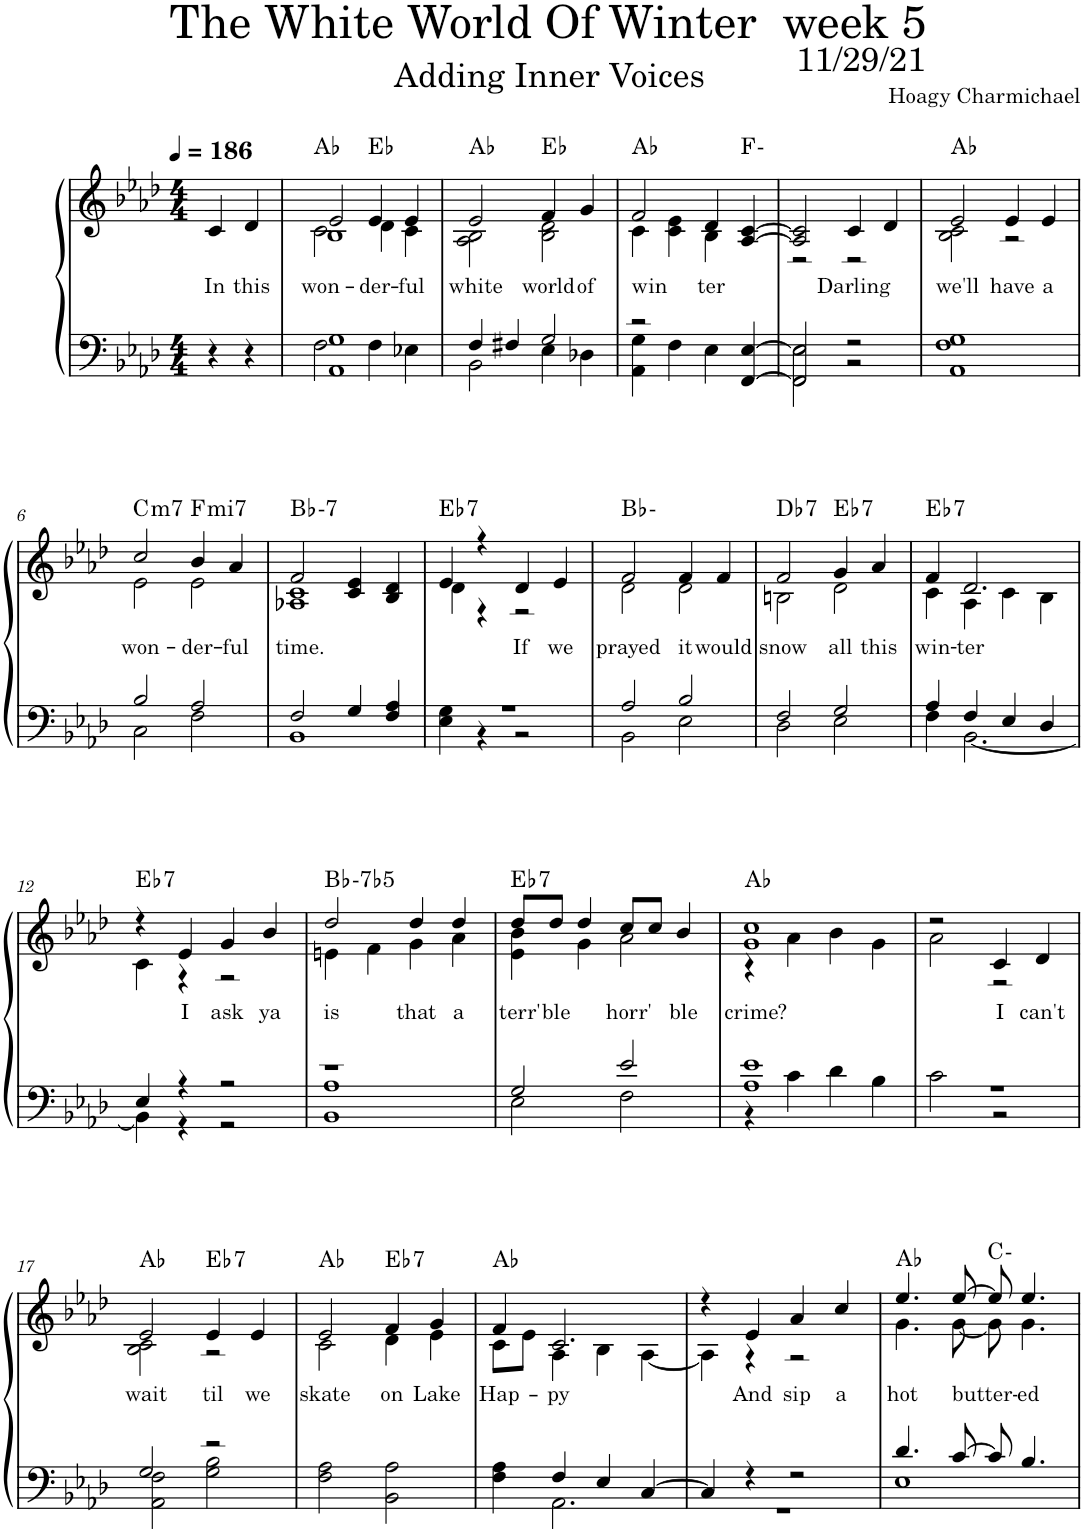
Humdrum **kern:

**kern	**kern	**text	**harte
*part1	*part1	*part1	*part1
*staff2	*staff1	*staff1	*
*I"Piano	*	*	*
*I'Pno.	*	*	*
*clefF4	*clefG2	*	*
*k[b-e-a-d-]	*k[b-e-a-d-]	*	*
*M4/4	*M4/4	*	*
*MM186	*MM186	*	*
=	=	=	=
!	!	!LO:LY:b	!
4r	4c/	In	.
!	!	!LO:LY:b	!
4r	4d-/	this	.
=1	=1	=1	=1
*^	*	*	*
!	!	!	!LO:LY:b	!
*	*	*^	*	*
*	*	*	*^	*	*
1AA- 1G	2F\	2e-/	2c\	1B-	won-	Ab:maj
!	!	!	!	!	!LO:LY:b	!
.	4F\	4e-/	4d-\	.	-der-	Eb:maj
!	!	!	!	!	!LO:LY:b	!
.	4E-X\	4e-/	4c\	.	-ful	.
*	*	*	*v	*v	*	*
=2	=2	=2	=2	=2	=2
!	!	!	!	!LO:LY:b	!
4F/	2BB-\	2e-/	2A-\ 2B-\	white	Ab:maj
4F#X/	.	.	.	.	.
!	!	!	!	!LO:LY:b	!
2G/	4E-\	4f/	2B-\ 2d-\	world	Eb:maj
!	!	!	!	!LO:LY:b	!
.	4D-X\	4g/	.	of	.
=3	=3	=3	=3	=3	=3
!	!	!	!	!LO:LY:b	!
2r	4AA-\ 4G\	2f/	4c\	win-	Ab:maj
.	4F\	.	4c\ 4e-\	.	.
!	!	!	!	!LO:LY:b	!
4E-\	2ryy	4d-/	4B-\	ter	.
[4FF/ [4E-/	.	[4A-/ [4c/	4ryy	.	F:min
=4	=4	=4	=4	=4	=4
2FF/] 2E-/]	2FF\ 2E-\	2A-/] 2c/]	2r	.	.
!	!	!	!	!LO:LY:b	!
2r	2r	4c/	2r	Darling	.
.	.	4d-/	.	.	.
*v	*v	*	*	*	*
=5	=5	=5	=5	=5
!	!	!	!LO:LY:b	!
1AA- 1F 1G	2e-/	2B-\ 2c\	we'll	Ab:maj
!	!	!	!LO:LY:b	!
.	4e-/	2r	have	.
!	!	!	!LO:LY:b	!
.	4e-/	.	a	.
!!LO:LB:g=z	!!
=6	=6	=6	=6	=6
*^	*	*	*	*
!	!	!	!	!LO:LY:b	!LO:H:kt=m7
2B-/	2C\	2cc/	2e-\	won-	C:min7
!	!	!	!	!LO:LY:b	!LO:H:kt=mi7
2A-/	2F\	4b-/	2e-\	-der-	F:min7
!	!	!	!	!LO:LY:b	!
.	.	4a-/	.	-ful	.
=7	=7	=7	=7	=7	=7
!	!	!	!	!LO:LY:b	!LO:H:kt=7
2F/	1BB-	2f/	1A-X 1c	time.	Bb:min7
4G/	.	4c/ 4e-/	.	.	.
4F/ 4A-/	.	4B-/ 4d-/	.	.	.
=8	=8	=8	=8	=8	=8
!	!	!	!	!	!LO:H:kt=7
1r	4E-\ 4G\	4e-/	4d-\	.	Eb:7
.	4r	4r	4r	.	.
!	!	!	!	!LO:LY:b	!
.	2r	4d-/	2r	If	.
!	!	!	!	!LO:LY:b	!
.	.	4e-/	.	we	.
=9	=9	=9	=9	=9	=9
!	!	!	!	!LO:LY:b	!
2A-/	2BB-\	2f/	2d-\	prayed	Bb:min
!	!	!	!	!LO:LY:b	!
2B-/	2E-\	4f/	2d-\	it	.
!	!	!	!	!LO:LY:b	!
.	.	4f/	.	would	.
=10	=10	=10	=10	=10	=10
!	!	!	!	!LO:LY:b	!LO:H:kt=7
2F/	2D-\	2f/	2Bn\	snow	Db:7
!	!	!	!	!LO:LY:b	!LO:H:kt=7
2G/	2E-\	4g/	2d-\	all	Eb:7
!	!	!	!	!LO:LY:b	!
.	.	4a-/	.	this	.
=11	=11	=11	=11	=11	=11
!	!	!	!	!LO:LY:b	!LO:H:kt=7
4A-/	4F\	4f/	4c\	win-	Eb:7
!	!	!	!	!LO:LY:b	!
4F/	[2.BB-\	2.d-/	4A-\	-ter	.
4E-/	.	.	4c\	.	.
4D-/	.	.	4B-\	.	.
!!LO:LB:g=z	!!
=12	=12	=12	=12	=12	=12
!	!	!	!	!	!LO:H:kt=7
4E-/	4BB-\]	4r	4c\	.	Eb:7
!	!	!	!	!LO:LY:b	!
4r	4r	4e-/	4r	I	.
!	!	!	!	!LO:LY:b	!
2r	2r	4g/	2r	ask	.
!	!	!	!	!LO:LY:b	!
.	.	4b-/	.	ya	.
=13	=13	=13	=13	=13	=13
!	!	!	!	!LO:LY:b	!LO:H:kt=-7b5
1r	1BB- 1A-	2dd-/	4en\	is	Bb:hdim7
.	.	.	4f\	.	.
!	!	!	!	!LO:LY:b	!
.	.	4dd-/	4g\	that	.
!	!	!	!	!LO:LY:b	!
.	.	4dd-/	4a-\	a	.
=14	=14	=14	=14	=14	=14
!	!	!	!	!LO:LY:b	!LO:H:kt=7
2G/	2E-\	8dd-/L	4e-\ 4b-\	terr'	Eb:7
!	!	!	!	!LO:LY:b	!
.	.	8dd-/J	.	ble	.
.	.	4dd-/	4g\	.	.
!	!	!	!	!LO:LY:b	!
2e-/	2F\	8cc/L	2a-\	horr'	.
.	.	8cc/J	.	.	.
!	!	!	!	!LO:LY:b	!
.	.	4b-/	.	ble	.
=15	=15	=15	=15	=15	=15
!	!	!	!	!LO:LY:b	!
1A- 1e-	4r	1g 1cc	4r	crime?	Ab:maj
.	4c\	.	4a-\	.	.
.	4d-\	.	4b-\	.	.
.	4B-\	.	4g\	.	.
=16	=16	=16	=16	=16	=16
1r	2c\	2r	2a-\	.	.
!	!	!	!	!LO:LY:b	!
.	2r	4c/	2r	I	.
!	!	!	!	!LO:LY:b	!
.	.	4d-/	.	can't	.
!!LO:LB:g=z	!!
=17	=17	=17	=17	=17	=17
!	!	!	!	!LO:LY:b	!
2G/	2AA-\ 2F\	2e-/	2B-\ 2c\	wait	Ab:maj
!	!	!	!	!LO:LY:b	!LO:H:kt=7
2r	2G\ 2B-\	4e-/	2r	til	Eb:7
!	!	!	!	!LO:LY:b	!
.	.	4e-/	.	we	.
*v	*v	*	*	*	*
=18	=18	=18	=18	=18
!	!	!	!LO:LY:b	!
2F\ 2A-\	2e-/	2c\	skate	Ab:maj
!	!	!	!LO:LY:b	!LO:H:kt=7
2BB-\ 2A-\	4f/	4d-\	on	Eb:7
!	!	!	!LO:LY:b	!
.	4g/	4e-\	Lake	.
=19	=19	=19	=19	=19
*^	*	*	*	*
!	!	!	!	!LO:LY:b	!
4F\ 4A-\	4ryy	4f/	8c\L	Hap-	Ab:maj
.	.	.	8e-\J	.	.
!	!	!	!	!LO:LY:b	!
4F/	2.AA-\	2.c/	4A-\	-py	.
4E-/	.	.	4B-\	.	.
[4C/	.	.	[4A-\	.	.
=20	=20	=20	=20	=20	=20
4C/]	1r	4r	4A-\]	.	.
!	!	!	!	!LO:LY:b	!
4r	.	4e-/	4r	And	.
!	!	!	!	!LO:LY:b	!
2r	.	4a-/	2r	sip	.
!	!	!	!	!LO:LY:b	!
.	.	4cc/	.	a	.
=21	=21	=21	=21	=21	=21
!	!	!	!	!LO:LY:b	!
4.d-/	1E-	4.ee-/	4.g\	hot	Ab:maj
!	!	!	!	!LO:LY:b	!
[8c/	.	[8ee-/	[8g\	butter-	.
8c/]	.	8ee-/]	8g\]	.	C:min
!	!	!	!	!LO:LY:b	!
4.B-/	.	4.ee-/	4.g\	-ed	.
*v	*v	*	*	*	*
*	*v	*v	*	*
=	=	=	=
*-	*-	*-	*-
